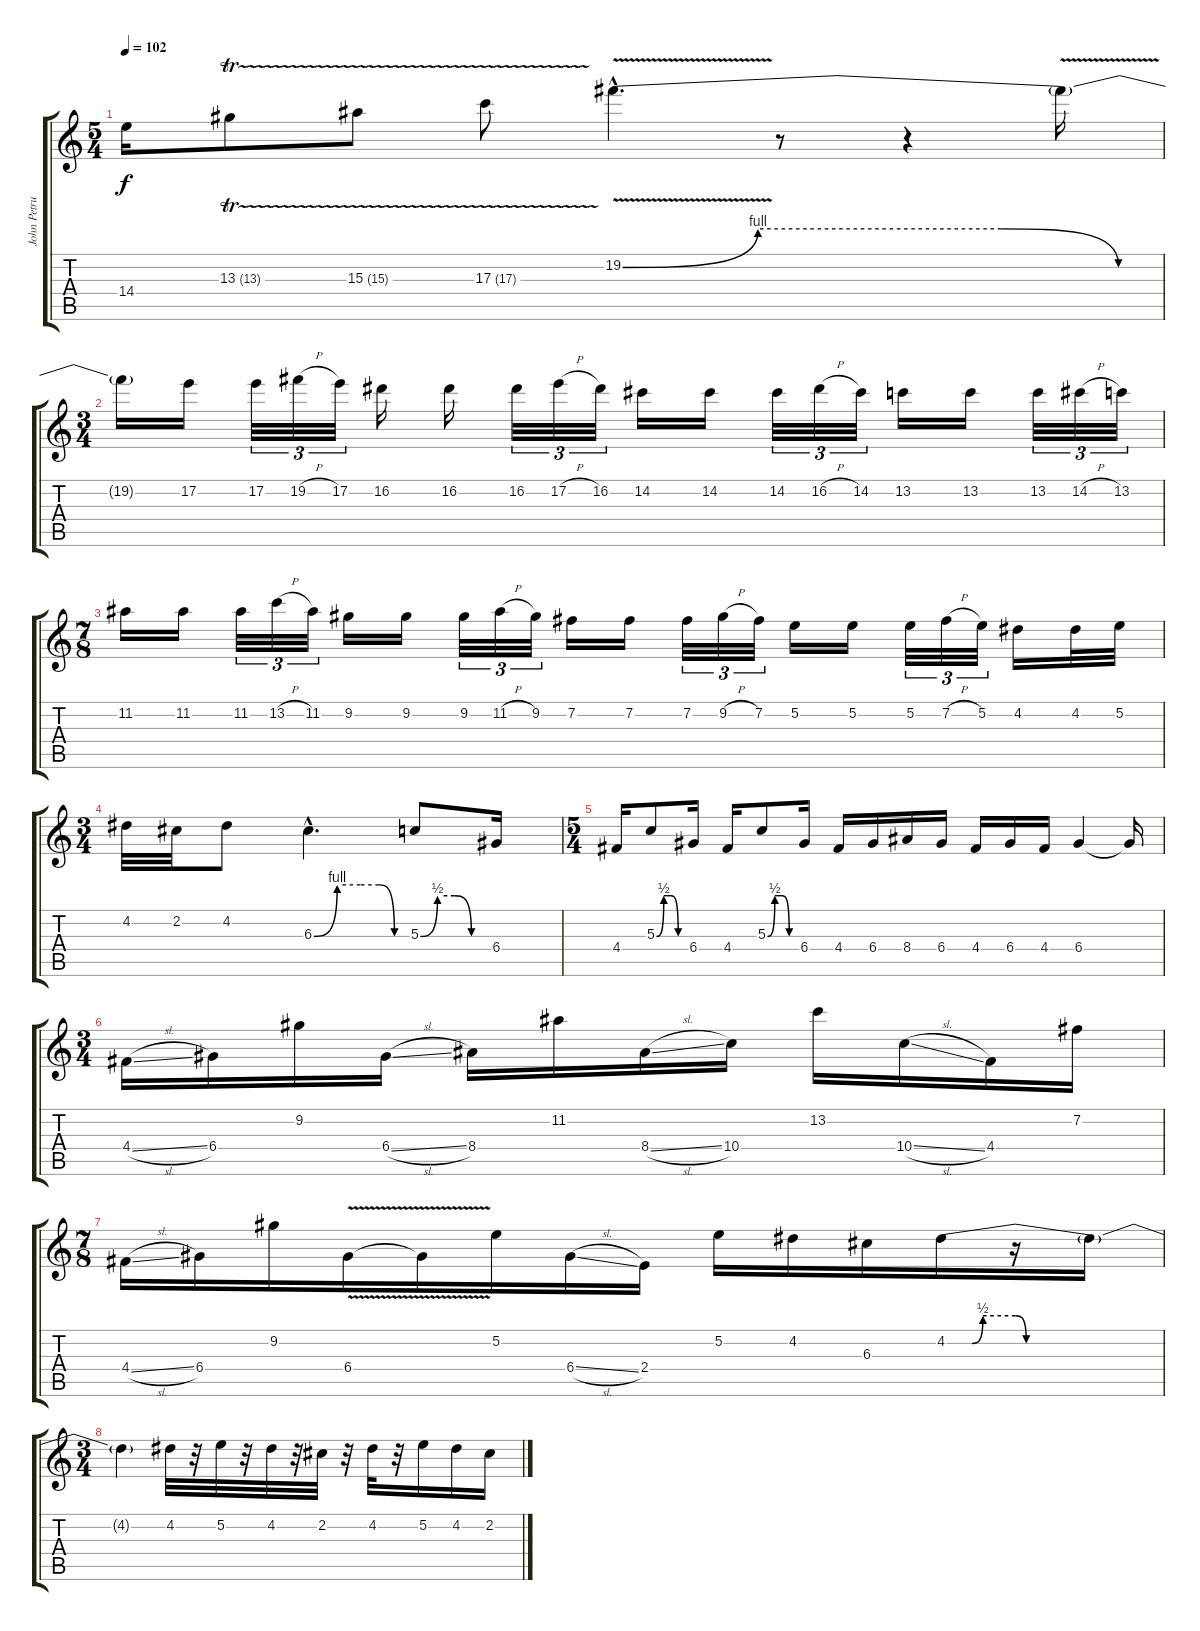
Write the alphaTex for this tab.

\track ("John Petrucci" "John Petru") {instrument overdrivenguitar}
\staff {score tabs}
\tuning (E4 B3 G3 D3 A2 E2) {hide}
\ts (5 4)
\tempo 102
\clef g2
\ks c
14.4{t}.16{dy f} 13.3{tr (13 32)}.8 15.3{tr (15 32)}.8 17.3{tr (17 32)}.8 19.2{be (custom 0 0 15 4 30 4 42 4 55 0 60 0) v hac}.4{d} r.8 r.4 19.2{t}.16 |
\ts (3 4)
19.2{t}.16 17.2.16 17.2.32{tu (3 2)} 19.2{h}.32{tu (3 2)} 17.2.32{tu (3 2)} 16.2.16 16.2.16 16.2.32{tu (3 2)} 17.2{h}.32{tu (3 2)} 16.2.32{tu (3 2)} 14.2.16 14.2.16 14.2.32{tu (3 2)} 16.2{h}.32{tu (3 2)} 14.2.32{tu (3 2)} 13.2.16 13.2.16 13.2.32{tu (3 2)} 14.2{h}.32{tu (3 2)} 13.2.32{tu (3 2)} |
\ts (7 8)
11.2.16 11.2.16 11.2.32{tu (3 2)} 13.2{h}.32{tu (3 2)} 11.2.32{tu (3 2)} 9.2.16 9.2.16 9.2.32{tu (3 2)} 11.2{h}.32{tu (3 2)} 9.2.32{tu (3 2)} 7.2.16 7.2.16 7.2.32{tu (3 2)} 9.2{h}.32{tu (3 2)} 7.2.32{tu (3 2)} 5.2.16 5.2.16 5.2.32{tu (3 2)} 7.2{h}.32{tu (3 2)} 5.2.32{tu (3 2)} 4.2.16 4.2.32 5.2.32 |
\ts (3 4)
4.2.32 2.2.32 4.2.8 6.3{be (custom 0 0 15 4 30 4 42 4 52 0 60 0) hac}.4{d} 5.3{be (custom 0 0 15 2 30 2 45 0 60 0)}.8 6.4.16 |
\ts (5 4)
4.4.16 5.3{be (custom 0 0 15 2 30 2 45 0 60 0)}.8 6.4.16 4.4.16 5.3{be (custom 0 0 15 2 30 2 45 0 60 0)}.8 6.4.16 4.4.16 6.4.16 8.4.16 6.4.16 4.4.16 6.4.16 4.4.16 6.4.4 6.4{t}.16 |
\ts (3 4)
4.4{sl}.16 6.4.16 9.2.16 6.4{sl}.16 8.4.16 11.2.16 8.4{sl}.16 10.4.16 13.2.16 10.4{sl}.16 4.4.16 7.2.16 |
\ts (7 8)
4.4{sl}.16 6.4.16 9.2.16 6.4{v}.16 6.4{t}.16 5.2.16 6.4{sl}.16 2.4.16 5.2.16 4.2.16 6.3.16 4.2{be (custom 0 0 7 0 10 2 13 2 19 2 22 0 24 0 26 0 36 0 45 0 60 0)}.16 r.16 4.2{t}.16 |
\ts (3 4)
4.2{t}.4 4.2.32 r.32 5.2.32 r.32 4.2.32 r.32 2.2.32 r.32 4.2.32 r.32 5.2.16 4.2.16 2.2.16
